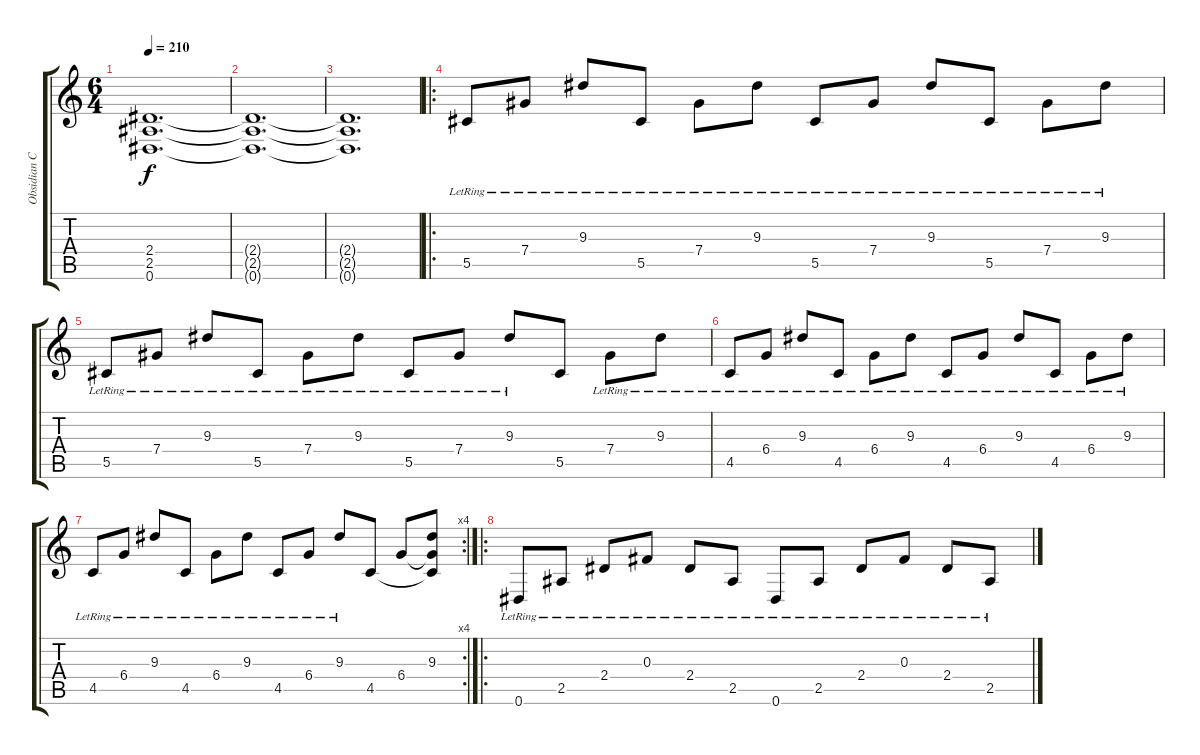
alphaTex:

\track ("Obsidian C" "Obsidian C") {instrument distortionguitar}
\staff {score tabs}
\tuning (Eb4 Bb3 Gb3 Db3 Ab2 Eb2) {hide}
\ts (6 4)
\tempo 210
\clef g2
\ks c
(2.4{t} 2.5{t} 0.6{t}).1{d dy f} |
(2.4{t} 2.5{t} 0.6{t}).1{d} |
(2.4{t} 2.5{t} 0.6{t}).1{d} |
\ro
5.5{lr}.8 7.4{lr}.8 9.3{lr}.8 5.5{lr}.8 7.4{lr}.8 9.3{lr}.8 5.5{lr}.8 7.4{lr}.8 9.3{lr}.8 5.5{lr}.8 7.4{lr}.8 9.3{lr}.8 |
5.5{lr}.8 7.4{lr}.8 9.3{lr}.8 5.5{lr}.8 7.4{lr}.8 9.3{lr}.8 5.5{lr}.8 7.4{lr}.8 9.3{lr}.8 5.5.8 7.4{lr}.8 9.3{lr}.8 |
4.5{lr}.8 6.4{lr}.8 9.3{lr}.8 4.5{lr}.8 6.4{lr}.8 9.3{lr}.8 4.5{lr}.8 6.4{lr}.8 9.3{lr}.8 4.5{lr}.8 6.4{lr}.8 9.3{lr}.8 |
\rc 4
4.5{lr}.8 6.4{lr}.8 9.3{lr}.8 4.5{lr}.8 6.4{lr}.8 9.3{lr}.8 4.5{lr}.8 6.4{lr}.8 9.3{lr}.8 4.5.8 6.4.8 (9.3 6.4{t} 4.5{t}).8 |
\ro
0.6{lr}.8 2.5{lr}.8 2.4{lr}.8 0.3{lr}.8 2.4{lr}.8 2.5{lr}.8 0.6{lr}.8 2.5{lr}.8 2.4{lr}.8 0.3{lr}.8 2.4{lr}.8 2.5{lr}.8
